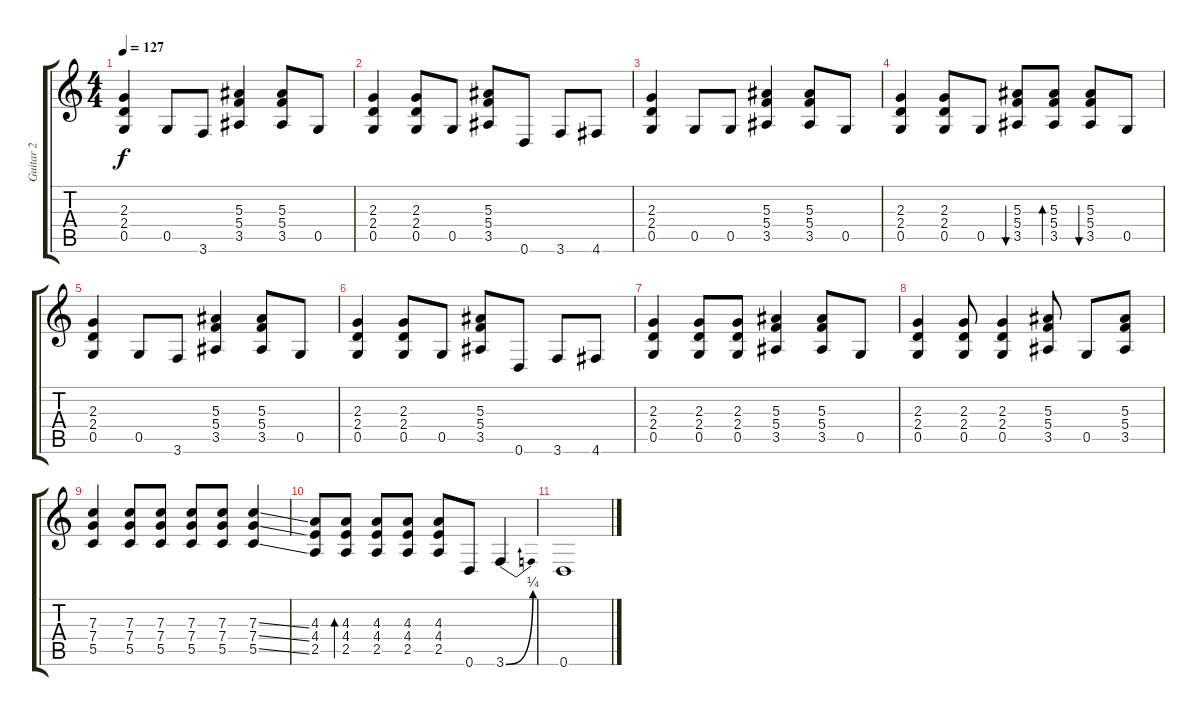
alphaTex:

\track ("Guitar 2" "Guitar 2") {instrument distortionguitar}
\staff {score tabs}
\tuning (D4 A3 F3 C3 G2 D2) {hide}
\ts (4 4)
\tempo 127
\clef g2
\ks c
(2.3 2.4 0.5).4{dy f} 0.5.8 3.6.8 (5.3 5.4 3.5).4 (5.3 5.4 3.5).8 0.5.8 |
(2.3 2.4 0.5).4 (2.3 2.4 0.5).8 0.5.8 (5.3 5.4 3.5).8 0.6.8 3.6.8 4.6.8 |
(2.3 2.4 0.5).4 0.5.8 0.5.8 (5.3 5.4 3.5).4 (5.3 5.4 3.5).8 0.5.8 |
(2.3 2.4 0.5).4 (2.3 2.4 0.5).8 0.5.8 (5.3 5.4 3.5).8{bu 240} (5.3 5.4 3.5).8{bd 240} (5.3 5.4 3.5).8{bu 240} 0.5.8 |
(2.3 2.4 0.5).4 0.5.8 3.6.8 (5.3 5.4 3.5).4 (5.3 5.4 3.5).8 0.5.8 |
(2.3 2.4 0.5).4 (2.3 2.4 0.5).8 0.5.8 (5.3 5.4 3.5).8 0.6.8 3.6.8 4.6.8 |
(2.3 2.4 0.5).4 (2.3 2.4 0.5).8 (2.3 2.4 0.5).8 (5.3 5.4 3.5).4 (5.3 5.4 3.5).8 0.5.8 |
(2.3 2.4 0.5).4 (2.3 2.4 0.5).8 (2.3 2.4 0.5).4 (5.3 5.4 3.5).8 0.5.8 (5.3 5.4 3.5).8 |
(7.3 7.4 5.5).4 (7.3 7.4 5.5).8 (7.3 7.4 5.5).8 (7.3 7.4 5.5).8 (7.3 7.4 5.5).8 (7.3{ss} 7.4{ss} 5.5{ss}).4 |
(4.3 4.4 2.5).8 (4.3 4.4 2.5).8{bd 240} (4.3 4.4 2.5).8 (4.3 4.4 2.5).8 (4.3 4.4 2.5).8 0.6.8 3.6{be (bend 0 0 60 1)}.4 |
0.6.1
